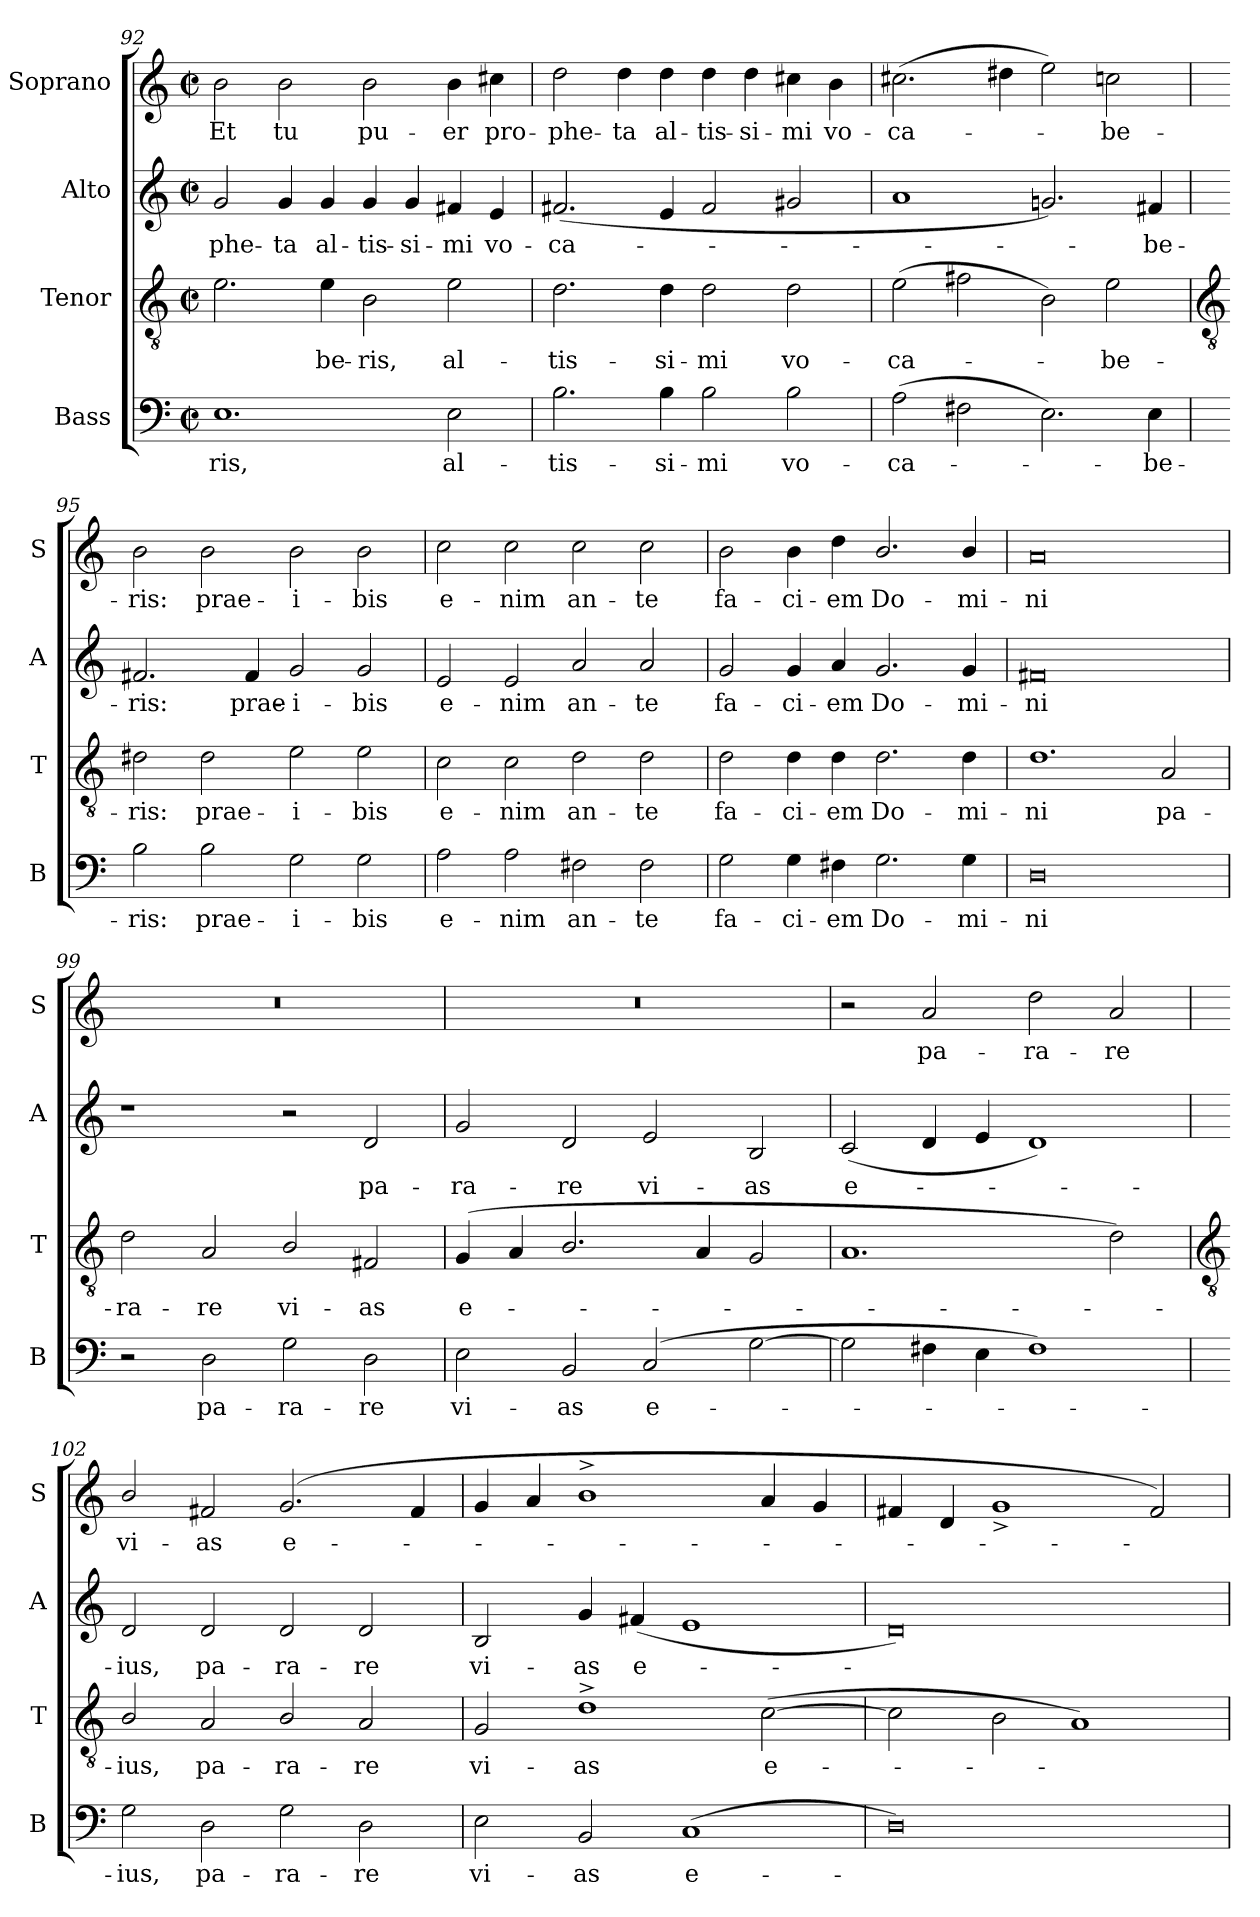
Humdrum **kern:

**kern	**text	**kern	**text	**kern	**text	**kern	**text
*part4	*part4	*part3	*part3	*part2	*part2	*part1	*part1
*staff4	*staff4	*staff3	*staff3	*staff2	*staff2	*staff1	*staff1
*I"Bass	*	*I"Tenor	*	*I"Alto	*	*I"Soprano	*
*I'B	*	*I'T	*	*I'A	*	*I'S	*
*clefF4	*	*clefGv2	*	*clefG2	*	*clefG2	*
*k[]	*	*k[]	*	*k[]	*	*k[]	*
*C:	*	*C:	*	*C:	*	*C:	*
*M4/2	*	*M4/2	*	*M4/2	*	*M4/2	*
*met(c|)	*	*met(c|)	*	*met(c|)	*	*met(c|)	*
=92	=92	=92	=92	=92	=92	=92	=92
!	!LO:LY:b	!	!	!	!LO:LY:b	!	!LO:LY:b
1.E	ris,	2.e	.	2g	-phe-	2b	Et
!	!	!	!	!	!LO:LY:b	!	!LO:LY:b
.	.	.	.	4g	-ta	2b	tu
!	!	!	!LO:LY:b	!	!LO:LY:b	!	!
.	.	4e	be-	4g	al-	.	.
!	!	!	!LO:LY:b	!	!LO:LY:b	!	!LO:LY:b
.	.	2B	-ris,	4g	-tis-	2b	pu-
!	!	!	!	!	!LO:LY:b	!	!
.	.	.	.	4g	-si-	.	.
!	!LO:LY:b	!	!LO:LY:b	!	!LO:LY:b	!	!LO:LY:b
2E	al-	2e	al-	4f#X	-mi	4b	-er
!	!	!	!	!	!LO:LY:b	!	!LO:LY:b
.	.	.	.	4e	vo-	4cc#X	pro-
=93	=93	=93	=93	=93	=93	=93	=93
!	!LO:LY:b	!	!LO:LY:b	!	!LO:LY:b	!	!LO:LY:b
2.B	-tis-	2.d	-tis-	(<2.f#X	-ca-	2dd	-phe-
!	!	!	!	!	!	!	!LO:LY:b
.	.	.	.	.	.	4dd	-ta
!	!LO:LY:b	!	!LO:LY:b	!	!	!	!LO:LY:b
4B	-si-	4d	-si-	4e	.	4dd	al-
!	!LO:LY:b	!	!LO:LY:b	!	!	!	!LO:LY:b
2B	-mi	2d	-mi	2f#	.	4dd	-tis-
!	!	!	!	!	!	!	!LO:LY:b
.	.	.	.	.	.	4dd	-si-
!	!LO:LY:b	!	!LO:LY:b	!	!	!	!LO:LY:b
2B	vo-	2d	vo-	2g#X	.	4cc#X	-mi
!	!	!	!	!	!	!	!LO:LY:b
.	.	.	.	.	.	4b	vo-
=94	=94	=94	=94	=94	=94	=94	=94
!	!LO:LY:b	!	!LO:LY:b	!	!	!	!LO:LY:b
(>2A	-ca-	(>2e	-ca-	1a	.	(>2.cc#X	-ca-
2F#X	.	2f#X	.	.	.	.	.
.	.	.	.	.	.	4dd#X	.
2.E)	.	2B)	.	2.gn)	.	2ee)	.
!	!	!	!LO:LY:b	!	!	!	!LO:LY:b
.	.	2e	be-	.	.	2ccn	be-
!	!LO:LY:b	!	!	!	!LO:LY:b	!	!
4E	be-	.	.	4f#X	be-	.	.
!!LO:LB:g=z
=95	=95	=95	=95	=95	=95	=95	=95
*	*	*clefGv2	*	*	*	*	*
!	!LO:LY:b	!	!LO:LY:b	!	!LO:LY:b	!	!LO:LY:b
2B	-ris:	2d#X	-ris:	2.f#X	-ris:	2b	-ris:
!	!LO:LY:b	!	!LO:LY:b	!	!	!	!LO:LY:b
2B	prae-	2d#	prae-	.	.	2b	prae-
!	!	!	!	!	!LO:LY:b	!	!
.	.	.	.	4f#	prae-	.	.
!	!LO:LY:b	!	!LO:LY:b	!	!LO:LY:b	!	!LO:LY:b
2G	-i-	2e	-i-	2g	-i-	2b	-i-
!	!LO:LY:b	!	!LO:LY:b	!	!LO:LY:b	!	!LO:LY:b
2G	-bis	2e	-bis	2g	-bis	2b	-bis
=96	=96	=96	=96	=96	=96	=96	=96
!	!LO:LY:b	!	!LO:LY:b	!	!LO:LY:b	!	!LO:LY:b
2A	e-	2c	e-	2e	e-	2cc	e-
!	!LO:LY:b	!	!LO:LY:b	!	!LO:LY:b	!	!LO:LY:b
2A	-nim	2c	-nim	2e	-nim	2cc	-nim
!	!LO:LY:b	!	!LO:LY:b	!	!LO:LY:b	!	!LO:LY:b
2F#X	an-	2d	an-	2a	an-	2cc	an-
!	!LO:LY:b	!	!LO:LY:b	!	!LO:LY:b	!	!LO:LY:b
2F#	-te	2d	-te	2a	-te	2cc	-te
=97	=97	=97	=97	=97	=97	=97	=97
!	!LO:LY:b	!	!LO:LY:b	!	!LO:LY:b	!	!LO:LY:b
2G	fa-	2d	fa-	2g	fa-	2b	fa-
!	!LO:LY:b	!	!LO:LY:b	!	!LO:LY:b	!	!LO:LY:b
4G	-ci-	4d	-ci-	4g	-ci-	4b	-ci-
!	!LO:LY:b	!	!LO:LY:b	!	!LO:LY:b	!	!LO:LY:b
4F#X	-em	4d	-em	4a	-em	4dd	-em
!	!LO:LY:b	!	!LO:LY:b	!	!LO:LY:b	!	!LO:LY:b
2.G	Do-	2.d	Do-	2.g	Do-	2.b/	Do-
!	!LO:LY:b	!	!LO:LY:b	!	!LO:LY:b	!	!LO:LY:b
4G	-mi-	4d	-mi-	4g	-mi-	4b/	-mi-
=98	=98	=98	=98	=98	=98	=98	=98
!	!LO:LY:b	!	!LO:LY:b	!	!LO:LY:b	!	!LO:LY:b
0D	-ni	1.d	-ni	0f#X	-ni	0a	-ni
!	!	!	!LO:LY:b	!	!	!	!
.	.	2A	pa-	.	.	.	.
=99	=99	=99	=99	=99	=99	=99	=99
!	!	!	!LO:LY:b	!	!	!	!
2r	.	2d	-ra-	1r	.	0r	.
!	!LO:LY:b	!	!LO:LY:b	!	!	!	!
2D	pa-	2A	-re	.	.	.	.
!	!LO:LY:b	!	!LO:LY:b	!	!	!	!
2G	-ra-	2B/	vi-	2r	.	.	.
!	!LO:LY:b	!	!LO:LY:b	!	!LO:LY:b	!	!
2D	-re	2F#X	-as	2d	pa-	.	.
=100	=100	=100	=100	=100	=100	=100	=100
!	!LO:LY:b	!	!LO:LY:b	!	!LO:LY:b	!	!
2E	vi-	(<4G	e-	2g	-ra-	0r	.
.	.	4A	.	.	.	.	.
!	!LO:LY:b	!	!	!	!LO:LY:b	!	!
2BB	-as	2.B/	.	2d	-re	.	.
!	!LO:LY:b	!	!	!	!LO:LY:b	!	!
(>2C	e-	.	.	2e	vi-	.	.
.	.	4A	.	.	.	.	.
!	!	!	!	!	!LO:LY:b	!	!
[2G	.	2G	.	2B	-as	.	.
=101	=101	=101	=101	=101	=101	=101	=101
!	!	!	!	!	!LO:LY:b	!	!
2G]	.	1.A	.	(<2c	e-	2r	.
!	!	!	!	!	!	!	!LO:LY:b
4F#X	.	.	.	4d	.	2a	pa-
4E	.	.	.	4e	.	.	.
!	!	!	!	!	!	!	!LO:LY:b
1F#)	.	.	.	1d)	.	2dd	-ra-
!	!	!	!	!	!	!	!LO:LY:b
.	.	2d)	.	.	.	2a	-re
!!LO:LB:g=z
=102	=102	=102	=102	=102	=102	=102	=102
*	*	*clefGv2	*	*	*	*	*
!	!LO:LY:b	!	!LO:LY:b	!	!LO:LY:b	!	!LO:LY:b
2G	ius,	2B/	ius,	2d	ius,	2b/	vi-
!	!LO:LY:b	!	!LO:LY:b	!	!LO:LY:b	!	!LO:LY:b
2D	pa-	2A	pa-	2d	pa-	2f#X	-as
!	!LO:LY:b	!	!LO:LY:b	!	!LO:LY:b	!	!LO:LY:b
2G	-ra-	2B/	-ra-	2d	-ra-	(<2.g	e-
!	!LO:LY:b	!	!LO:LY:b	!	!LO:LY:b	!	!
2D	-re	2A	-re	2d	-re	.	.
.	.	.	.	.	.	4f#	.
=103	=103	=103	=103	=103	=103	=103	=103
!	!LO:LY:b	!	!LO:LY:b	!	!LO:LY:b	!	!
2E	vi-	2G	vi-	2B	vi-	4g	.
.	.	.	.	.	.	4a	.
!	!LO:LY:b	!	!LO:LY:b	!	!LO:LY:b	!	!
2BB	-as	1d^	-as	4g	-as	1b^	.
!	!	!	!	!	!LO:LY:b	!	!
.	.	.	.	(<4f#X	e-	.	.
!	!LO:LY:b	!	!	!	!	!	!
(<1C	e-	.	.	1e	.	.	.
!	!	!	!LO:LY:b	!	!	!	!
.	.	(>[2c	e-	.	.	4a	.
.	.	.	.	.	.	4g	.
=104	=104	=104	=104	=104	=104	=104	=104
0D)	.	2c]	.	0d)	.	4f#X	.
.	.	.	.	.	.	4d	.
.	.	2B	.	.	.	1g^	.
.	.	1A)	.	.	.	.	.
.	.	.	.	.	.	2f#)	.
=	=	=	=	=	=	=	=
*-	*-	*-	*-	*-	*-	*-	*-
